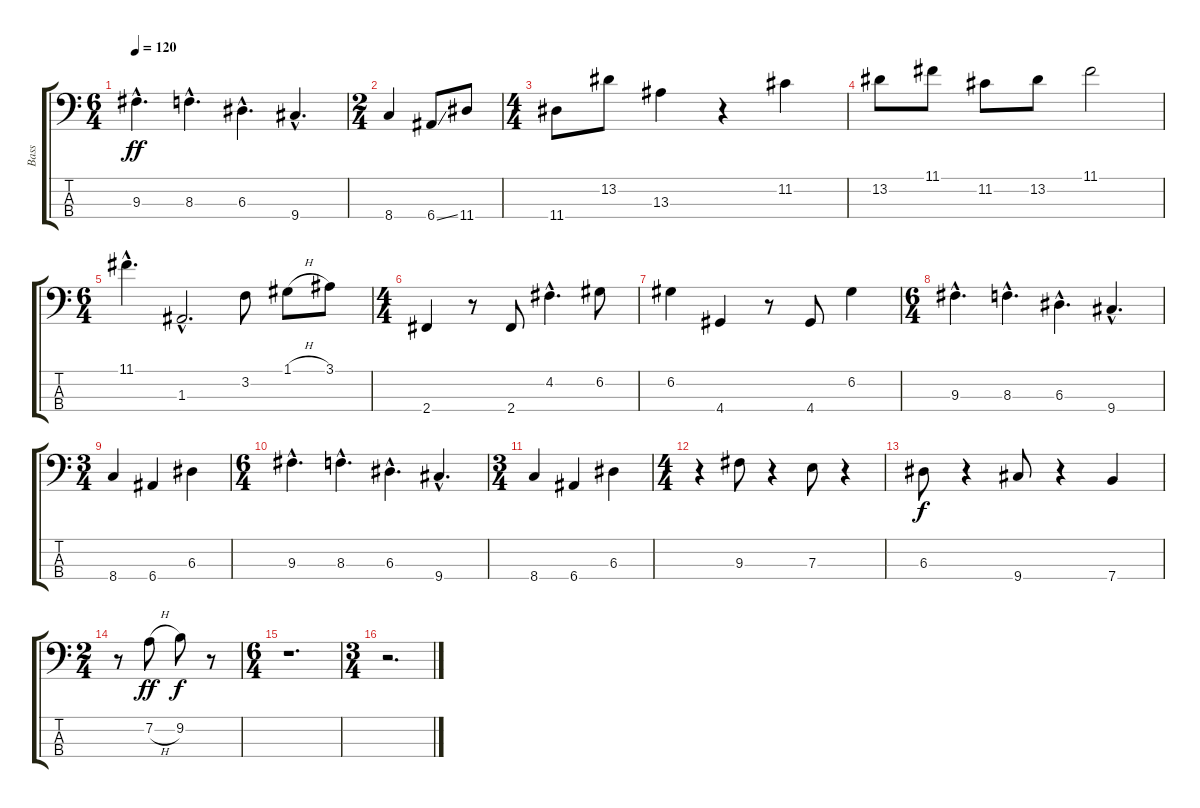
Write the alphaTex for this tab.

\track ("Bass" "Bass") {instrument fretlessbass}
\staff {score tabs}
\tuning (G2 D2 A1 E1) {hide}
\ts (6 4)
\tempo 120
\clef f4
\ks c
9.3{hac}.4{d dy ff} 8.3{hac}.4{d} 6.3{hac}.4{d} 9.4{hac}.4{d} |
\ts (2 4)
8.4.4 6.4{ss}.8 11.4.8 |
\ts (4 4)
11.4.8 13.2.8 13.3.4 r.4 11.2.4 |
13.2.8 11.1.8 11.2.8 13.2.8 11.1.2 |
\ts (6 4)
11.1{hac}.4{d} 1.3{hac}.2{d} 3.2.8 1.1{h}.8 3.1.8 |
\ts (4 4)
2.4.4 r.8 2.4.8 4.2{hac}.4{d} 6.2.8 |
6.2.4 4.4.4 r.8 4.4.8 6.2.4 |
\ts (6 4)
9.3{hac}.4{d} 8.3{hac}.4{d} 6.3{hac}.4{d} 9.4{hac}.4{d} |
\ts (3 4)
8.4.4 6.4.4 6.3.4 |
\ts (6 4)
9.3{hac}.4{d} 8.3{hac}.4{d} 6.3{hac}.4{d} 9.4{hac}.4{d} |
\ts (3 4)
8.4.4 6.4.4 6.3.4 |
\ts (4 4)
r.4 9.3.8 r.4 7.3.8 r.4 |
6.3.8{dy f} r.4 9.4.8 r.4 7.4.4 |
\ts (2 4)
r.8 7.2{h}.8{dy ff} 9.2.8{dy f} r.8 |
\ts (6 4)
r.1{d} |
\ts (3 4)
r.2{d}
